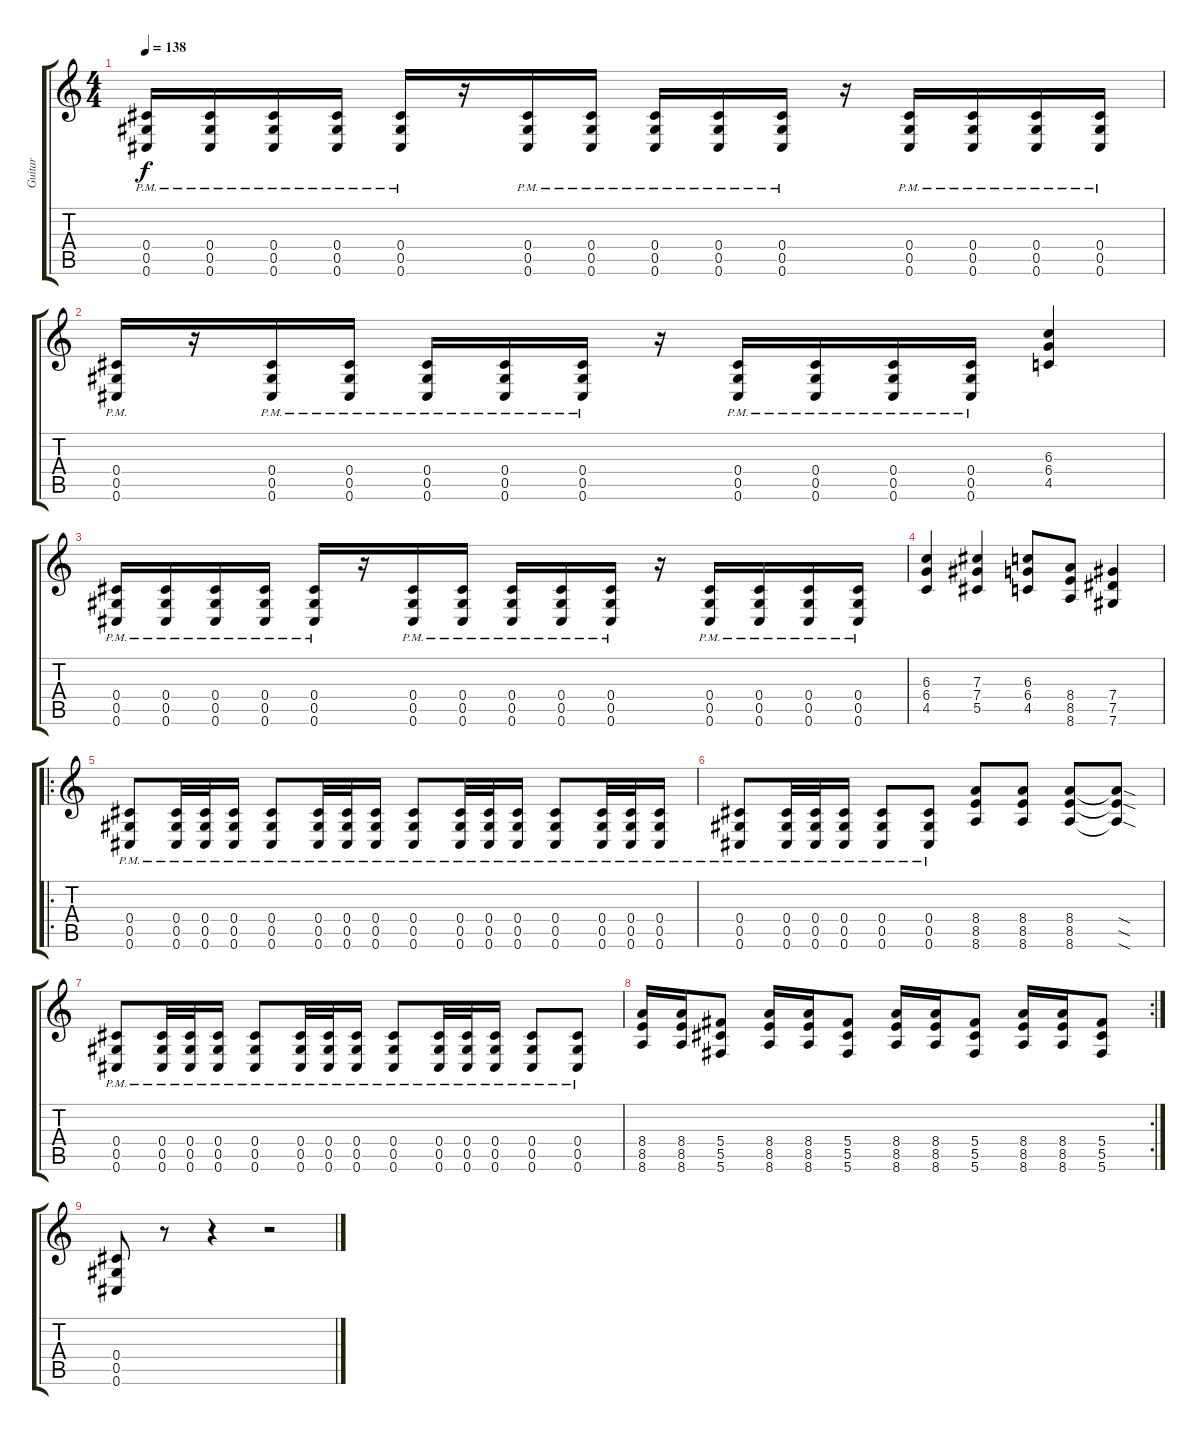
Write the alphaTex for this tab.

\track ("Guitar" "Guitar") {instrument distortionguitar}
\staff {score tabs}
\tuning (Eb4 Bb3 Gb3 Db3 Ab2 Db2) {hide}
\ts (4 4)
\tempo 138
\clef g2
\ks c
(0.4{pm} 0.5{pm} 0.6{pm}).16{dy f} (0.4{pm} 0.5{pm} 0.6{pm}).16 (0.4{pm} 0.5{pm} 0.6{pm}).16 (0.4{pm} 0.5{pm} 0.6{pm}).16 (0.4{pm} 0.5{pm} 0.6{pm}).16 r.16 (0.4{pm} 0.5{pm} 0.6{pm}).16 (0.4{pm} 0.5{pm} 0.6{pm}).16 (0.4{pm} 0.5{pm} 0.6{pm}).16 (0.4{pm} 0.5{pm} 0.6{pm}).16 (0.4{pm} 0.5{pm} 0.6{pm}).16 r.16 (0.4{pm} 0.5{pm} 0.6{pm}).16 (0.4{pm} 0.5{pm} 0.6{pm}).16 (0.4{pm} 0.5{pm} 0.6{pm}).16 (0.4{pm} 0.5{pm} 0.6{pm}).16 |
(0.4{pm} 0.5{pm} 0.6{pm}).16 r.16 (0.4{pm} 0.5{pm} 0.6{pm}).16 (0.4{pm} 0.5{pm} 0.6{pm}).16 (0.4{pm} 0.5{pm} 0.6{pm}).16 (0.4{pm} 0.5{pm} 0.6{pm}).16 (0.4{pm} 0.5{pm} 0.6{pm}).16 r.16 (0.4{pm} 0.5{pm} 0.6{pm}).16 (0.4{pm} 0.5{pm} 0.6{pm}).16 (0.4{pm} 0.5{pm} 0.6{pm}).16 (0.4{pm} 0.5{pm} 0.6{pm}).16 (6.3 6.4 4.5).4 |
(0.4{pm} 0.5{pm} 0.6{pm}).16 (0.4{pm} 0.5{pm} 0.6{pm}).16 (0.4{pm} 0.5{pm} 0.6{pm}).16 (0.4{pm} 0.5{pm} 0.6{pm}).16 (0.4{pm} 0.5{pm} 0.6{pm}).16 r.16 (0.4{pm} 0.5{pm} 0.6{pm}).16 (0.4{pm} 0.5{pm} 0.6{pm}).16 (0.4{pm} 0.5{pm} 0.6{pm}).16 (0.4{pm} 0.5{pm} 0.6{pm}).16 (0.4{pm} 0.5{pm} 0.6{pm}).16 r.16 (0.4{pm} 0.5{pm} 0.6{pm}).16 (0.4{pm} 0.5{pm} 0.6{pm}).16 (0.4{pm} 0.5{pm} 0.6{pm}).16 (0.4{pm} 0.5{pm} 0.6{pm}).16 |
(6.3 6.4 4.5).4 (7.3 7.4 5.5).4 (6.3 6.4 4.5).8 (8.4 8.5 8.6).8 (7.4 7.5 7.6).4 |
\ro
(0.4{pm} 0.5{pm} 0.6{pm}).8 (0.4{pm} 0.5{pm} 0.6{pm}).32 (0.4{pm} 0.5{pm} 0.6{pm}).32 (0.4{pm} 0.5{pm} 0.6{pm}).16 (0.4{pm} 0.5{pm} 0.6{pm}).8 (0.4{pm} 0.5{pm} 0.6{pm}).32 (0.4{pm} 0.5{pm} 0.6{pm}).32 (0.4{pm} 0.5{pm} 0.6{pm}).16 (0.4{pm} 0.5{pm} 0.6{pm}).8 (0.4{pm} 0.5{pm} 0.6{pm}).32 (0.4{pm} 0.5{pm} 0.6{pm}).32 (0.4{pm} 0.5{pm} 0.6{pm}).16 (0.4{pm} 0.5{pm} 0.6{pm}).8 (0.4{pm} 0.5{pm} 0.6{pm}).32 (0.4{pm} 0.5{pm} 0.6{pm}).32 (0.4{pm} 0.5{pm} 0.6{pm}).16 |
(0.4{pm} 0.5{pm} 0.6{pm}).8 (0.4{pm} 0.5{pm} 0.6{pm}).32 (0.4{pm} 0.5{pm} 0.6{pm}).32 (0.4{pm} 0.5{pm} 0.6{pm}).16 (0.4{pm} 0.5{pm} 0.6{pm}).8 (0.4{pm} 0.5{pm} 0.6{pm}).8 (8.4 8.5 8.6).8 (8.4 8.5 8.6).8 (8.4 8.5 8.6).8 (8.4{sod t} 8.5{sod t} 8.6{sod t}).8 |
(0.4{pm} 0.5{pm} 0.6{pm}).8 (0.4{pm} 0.5{pm} 0.6{pm}).32 (0.4{pm} 0.5{pm} 0.6{pm}).32 (0.4{pm} 0.5{pm} 0.6{pm}).16 (0.4{pm} 0.5{pm} 0.6{pm}).8 (0.4{pm} 0.5{pm} 0.6{pm}).32 (0.4{pm} 0.5{pm} 0.6{pm}).32 (0.4{pm} 0.5{pm} 0.6{pm}).16 (0.4{pm} 0.5{pm} 0.6{pm}).8 (0.4{pm} 0.5{pm} 0.6{pm}).32 (0.4{pm} 0.5{pm} 0.6{pm}).32 (0.4{pm} 0.5{pm} 0.6{pm}).16 (0.4{pm} 0.5{pm} 0.6{pm}).8 (0.4{pm} 0.5{pm} 0.6{pm}).8 |
\rc 2
(8.4 8.5 8.6).16 (8.4 8.5 8.6).16 (5.4 5.5 5.6).8 (8.4 8.5 8.6).16 (8.4 8.5 8.6).16 (5.4 5.5 5.6).8 (8.4 8.5 8.6).16 (8.4 8.5 8.6).16 (5.4 5.5 5.6).8 (8.4 8.5 8.6).16 (8.4 8.5 8.6).16 (5.4 5.5 5.6).8 |
(0.4 0.5 0.6).8 r.8 r.4 r.2
